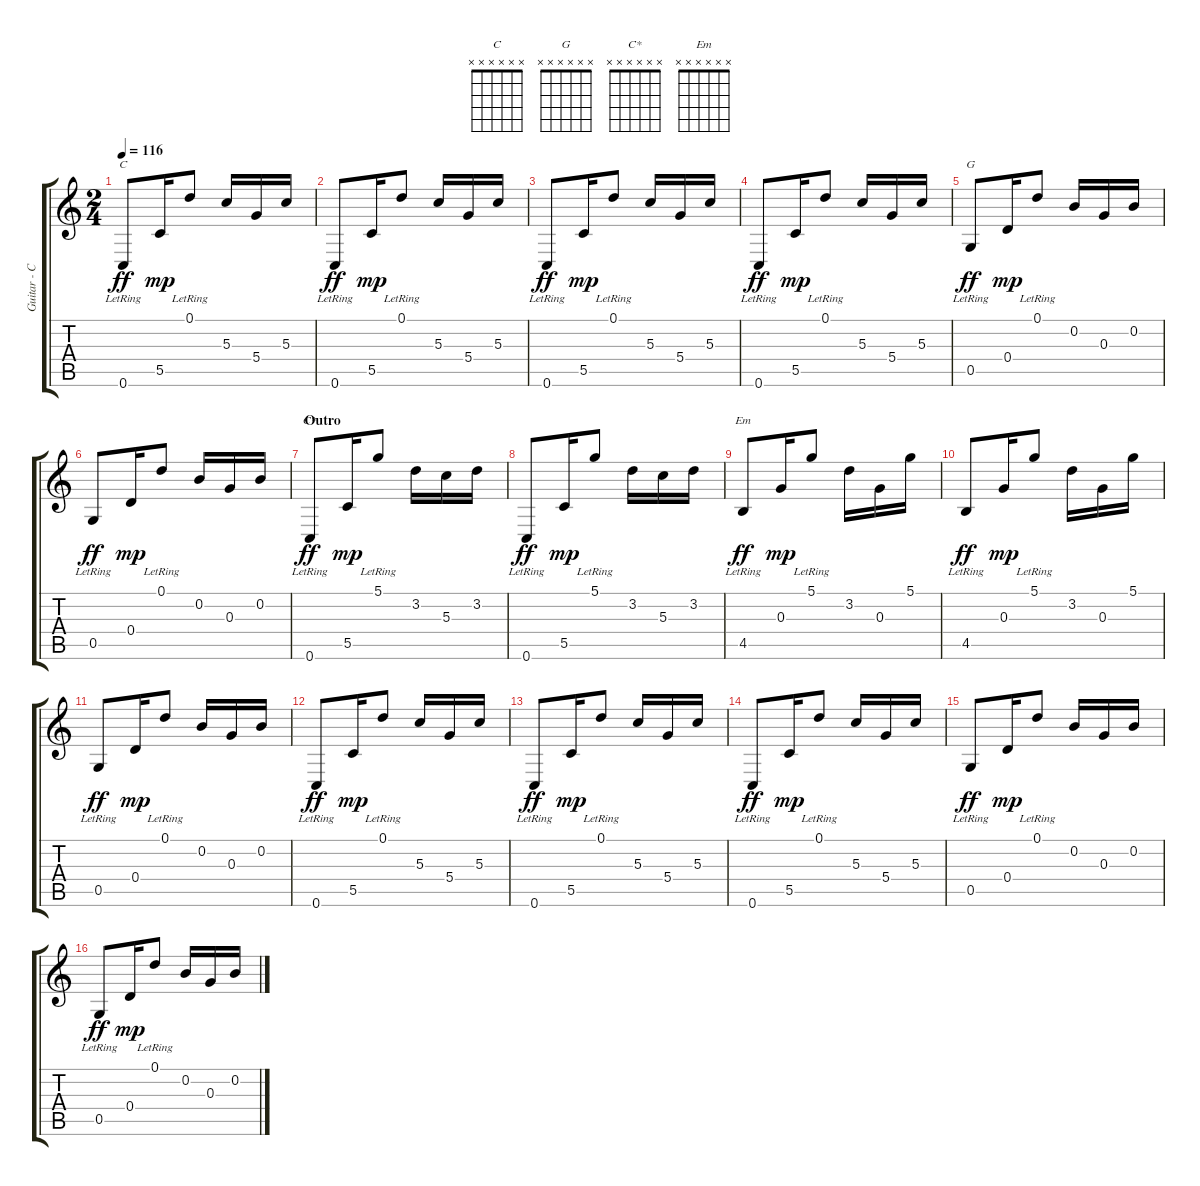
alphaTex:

\track ("Guitar - CGDGBD" "Guitar - C") {instrument acousticguitarnylon}
\staff {score tabs}
\tuning (D4 B3 G3 D3 G2 C2) {hide}
\chord ("C" x x x x x x) {firstfret 0}
\chord ("G" x x x x x x) {firstfret 0}
\chord ("C*" x x x x x x) {firstfret 0}
\chord ("Em" x x x x x x) {firstfret 0}
\ts (2 4)
\tempo 116
\clef g2
\ks c
0.6{lr}.8{ch "C" dy ff} 5.5.16{dy mp} 0.1{lr}.8 5.3.16 5.4.16 5.3.16 |
0.6{lr}.8{dy ff} 5.5.16{dy mp} 0.1{lr}.8 5.3.16 5.4.16 5.3.16 |
0.6{lr}.8{dy ff} 5.5.16{dy mp} 0.1{lr}.8 5.3.16 5.4.16 5.3.16 |
0.6{lr}.8{dy ff} 5.5.16{dy mp} 0.1{lr}.8 5.3.16 5.4.16 5.3.16 |
0.5{lr}.8{ch "G" dy ff} 0.4.16{dy mp} 0.1{lr}.8 0.2.16 0.3.16 0.2.16 |
0.5{lr}.8{dy ff} 0.4.16{dy mp} 0.1{lr}.8 0.2.16 0.3.16 0.2.16 |
\section ("" "Outro")
0.6{lr}.8{ch "C*" dy ff} 5.5.16{dy mp} 5.1{lr}.8 3.2.16 5.3.16 3.2.16 |
0.6{lr}.8{dy ff} 5.5.16{dy mp} 5.1{lr}.8 3.2.16 5.3.16 3.2.16 |
4.5{lr}.8{ch "Em" dy ff} 0.3.16{dy mp} 5.1{lr}.8 3.2.16 0.3.16 5.1.16 |
4.5{lr}.8{dy ff} 0.3.16{dy mp} 5.1{lr}.8 3.2.16 0.3.16 5.1.16 |
0.5{lr}.8{dy ff} 0.4.16{dy mp} 0.1{lr}.8 0.2.16 0.3.16 0.2.16 |
0.6{lr}.8{dy ff} 5.5.16{dy mp} 0.1{lr}.8 5.3.16 5.4.16 5.3.16 |
0.6{lr}.8{dy ff} 5.5.16{dy mp} 0.1{lr}.8 5.3.16 5.4.16 5.3.16 |
0.6{lr}.8{dy ff} 5.5.16{dy mp} 0.1{lr}.8 5.3.16 5.4.16 5.3.16 |
0.5{lr}.8{dy ff} 0.4.16{dy mp} 0.1{lr}.8 0.2.16 0.3.16 0.2.16 |
0.5{lr}.8{dy ff} 0.4.16{dy mp} 0.1{lr}.8 0.2.16 0.3.16 0.2.16
